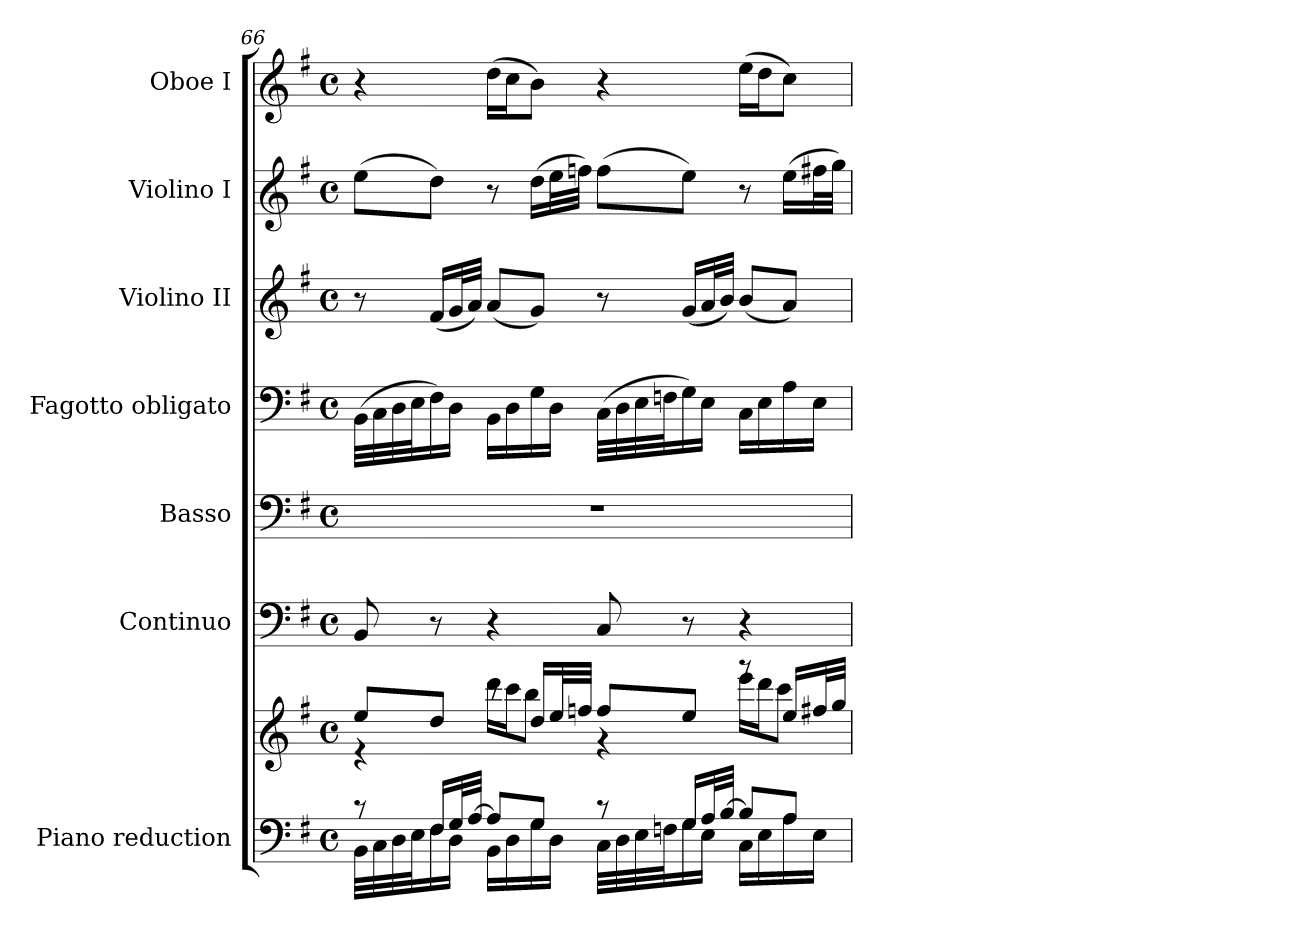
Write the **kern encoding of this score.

**kern	**kern	**kern	**kern	**kern	**kern	**kern	**kern
*part7	*part7	*part6	*part5	*part4	*part3	*part2	*part1
*staff8	*staff7	*staff6	*staff5	*staff4	*staff3	*staff2	*staff1
*I"Piano reduction	*	*I"Continuo	*I"Basso	*I"Fagotto obligato	*I"Violino II	*I"Violino I	*I"Oboe I
*I'Pno	*	*	*	*	*I'Vln	*I'Vln	*I'Ob
!!LO:LB:g=z
*clefF4	*clefG2	*clefF4	*clefF4	*clefF4	*clefG2	*clefG2	*clefG2
*k[f#]	*k[f#]	*k[f#]	*k[f#]	*k[f#]	*k[f#]	*k[f#]	*k[f#]
*M4/4	*M4/4	*M4/4	*M4/4	*M4/4	*M4/4	*M4/4	*M4/4
*met(c)	*met(c)	*met(c)	*met(c)	*met(c)	*met(c)	*met(c)	*met(c)
=66	=66	=66	=66	=66	=66	=66	=66
*^	*^	*	*	*	*	*	*
8r	32BB\LLL	8ee/L	4r	8BB/	1r	(>32BB\LLL	8r	(>8ee\L	4r
.	32C\	.	.	.	.	32C\	.	.	.
.	32D\	.	.	.	.	32D\	.	.	.
.	32E\J	.	.	.	.	32E\J	.	.	.
16F#/LL	16F#\	8dd/J	.	8r	.	16F#\)	(<16f#/LL	8dd\J)	.
32G/L	16D\JJ	.	.	.	.	16D\JJ	32g/L	.	.
[32A/JJJ	.	.	.	.	.	.	32a/JJJ)	.	.
8A/L]	16BB\LL	8rccc	16ddd\LL	4r	.	16BB\LL	(<8a/L	8r	(>16dd\LL
.	16D\	.	16ccc\J	.	.	16D\	.	.	16cc\J
8G/J	16G\	16dd/LL	8bb\J	.	.	16G\	8g/J)	(>16dd\LL	8b\J)
.	16D\JJ	32ee/L	.	.	.	16D\JJ	.	32ee\L	.
.	.	32ffn/JJJ	.	.	.	.	.	32ffn\JJJ)	.
8r	32C\LLL	8ff/L	4r	8C/	.	(>32C\LLL	8r	(>8ff\L	4r
.	32D\	.	.	.	.	32D\	.	.	.
.	32E\	.	.	.	.	32E\	.	.	.
.	32Fn\J	.	.	.	.	32Fn\J	.	.	.
16G/LL	16G\	8ee/J	.	8r	.	16G\)	(<16g/LL	8ee\J)	.
32A/L	16E\JJ	.	.	.	.	16E\JJ	32a/L	.	.
[32B/JJJ	.	.	.	.	.	.	32b/JJJ)	.	.
8B/L]	16C\LL	8rggg	16eee\LL	4r	.	16C\LL	(<8b/L	8r	(>16ee\LL
.	16E\	.	16ddd\J	.	.	16E\	.	.	16dd\J
8A/J	16A\	16ee/LL	8ccc\J	.	.	16A\	8a/J)	(>16ee\LL	8cc\J)
.	16E\JJ	32ff#X/L	.	.	.	16E\JJ	.	32ff#X\L	.
.	.	32gg/JJJ	.	.	.	.	.	32gg\JJJ)	.
*v	*v	*	*	*	*	*	*	*	*
*	*v	*v	*	*	*	*	*	*
=	=	=	=	=	=	=	=
*-	*-	*-	*-	*-	*-	*-	*-
